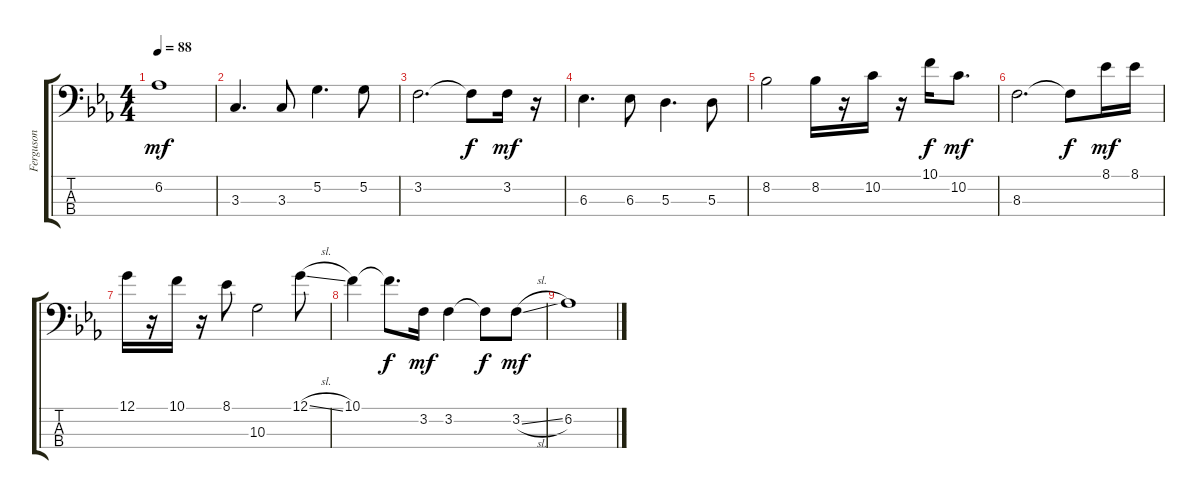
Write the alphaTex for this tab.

\track ("Ferguson" "Ferguson") {instrument electricbassfinger}
\staff {score tabs}
\tuning (G2 D2 A1 E1) {hide}
\ts (4 4)
\tempo 88
\clef f4
\ks cminor
6.2.1{dy mf} |
3.3.4{d} 3.3.8 5.2.4{d} 5.2.8 |
3.2.2{d} 3.2{t}.8{dy f} 3.2.16{dy mf} r.16 |
6.3.4{d} 6.3.8 5.3.4{d} 5.3.8 |
8.2.2 8.2.16 r.16 10.2.16 r.16 10.1.16{dy f} 10.2.8{d dy mf} |
8.3.2{d} 8.3{t}.8{dy f} 8.1.16{dy mf} 8.1.16 |
12.1.16 r.16 10.1.16 r.16 8.1.8 10.3.2 12.1{sl}.8 |
10.1.4 10.1{t}.8{d dy f} 3.2.16{dy mf} 3.2.4 3.2{t}.8{dy f} 3.2{sl}.8{dy mf} |
6.2.1
